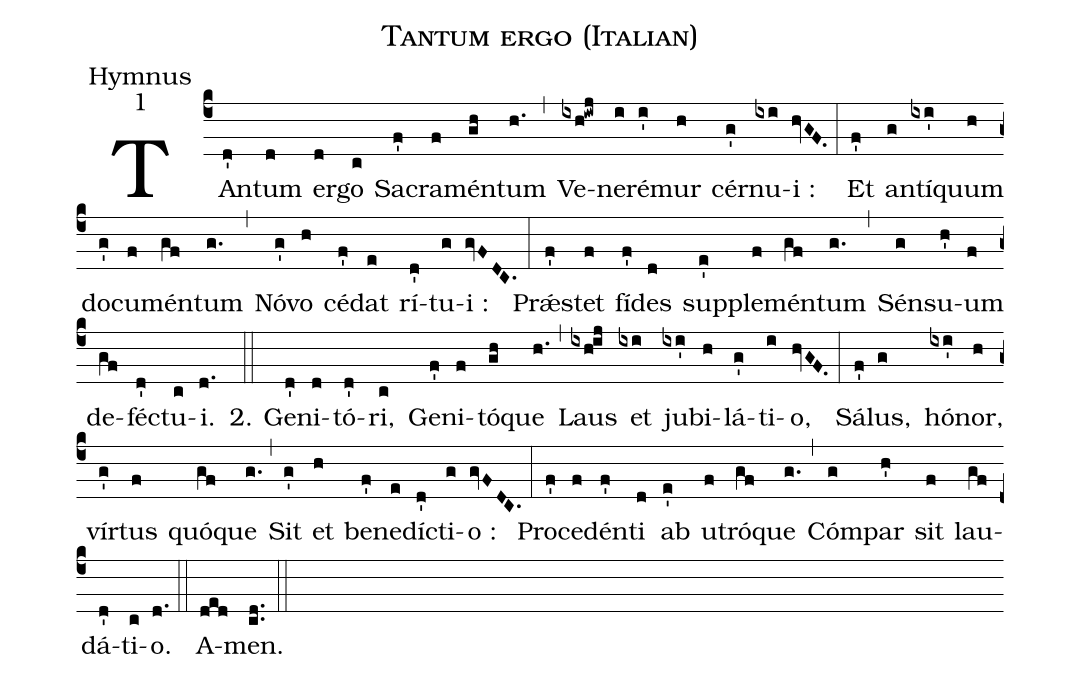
name: Tantum ergo (Italian);
office-part: Hymnus;
mode: 1;
%%
(c4) TAn(d')tum(d) er(d)go(c) Sa(f')cra(f)mén(gh)tum(h.) (,) Ve(ixh!iwj)ne(i)ré(i')mur(h) cér(g')nu(ixi)i :(hvGF.) (:)
Et(f') an(g)tí(ixi')quum(h) do(g')cu(f)mén(gf)tum(g.) (,) Nó(g')vo(h) cé(f')dat(e) rí(d')tu(g)i :(gvFDC.) (:)Prǽs(f')tet(f) fí(f')des(d) sup(e')ple(f)mén(gf)tum(g.) (,) Sén(g)su(h')um(f) de(gf)féc(d')tu(c)i.(d.) (::)
2. Ge(d')ni(d)tó(d')ri,(c) Ge(f')ni(f)tó(gh)que(h.) (,) Laus(ixh!ij) et(ixi) ju(ixi')bi(h)lá(g')ti(i)o,(hvGF.) (:)
Sá(f')lus,(g) hó(ixi')nor,(h) vír(g')tus(f) quó(gf)que(g.) (,) Sit(g') et(h) be(f')ne(e)díc(d')ti(g)o :(gvFDC.) (:)
Pro(f')ce(f)dén(f')ti(d) ab(e') u(f)tró(gf)que(g.) (,) Cóm(g)par(h') sit(f) lau(gf)dá(d')ti(c)o.(d.) (::)
A(ded)men.(cd..) (::)
